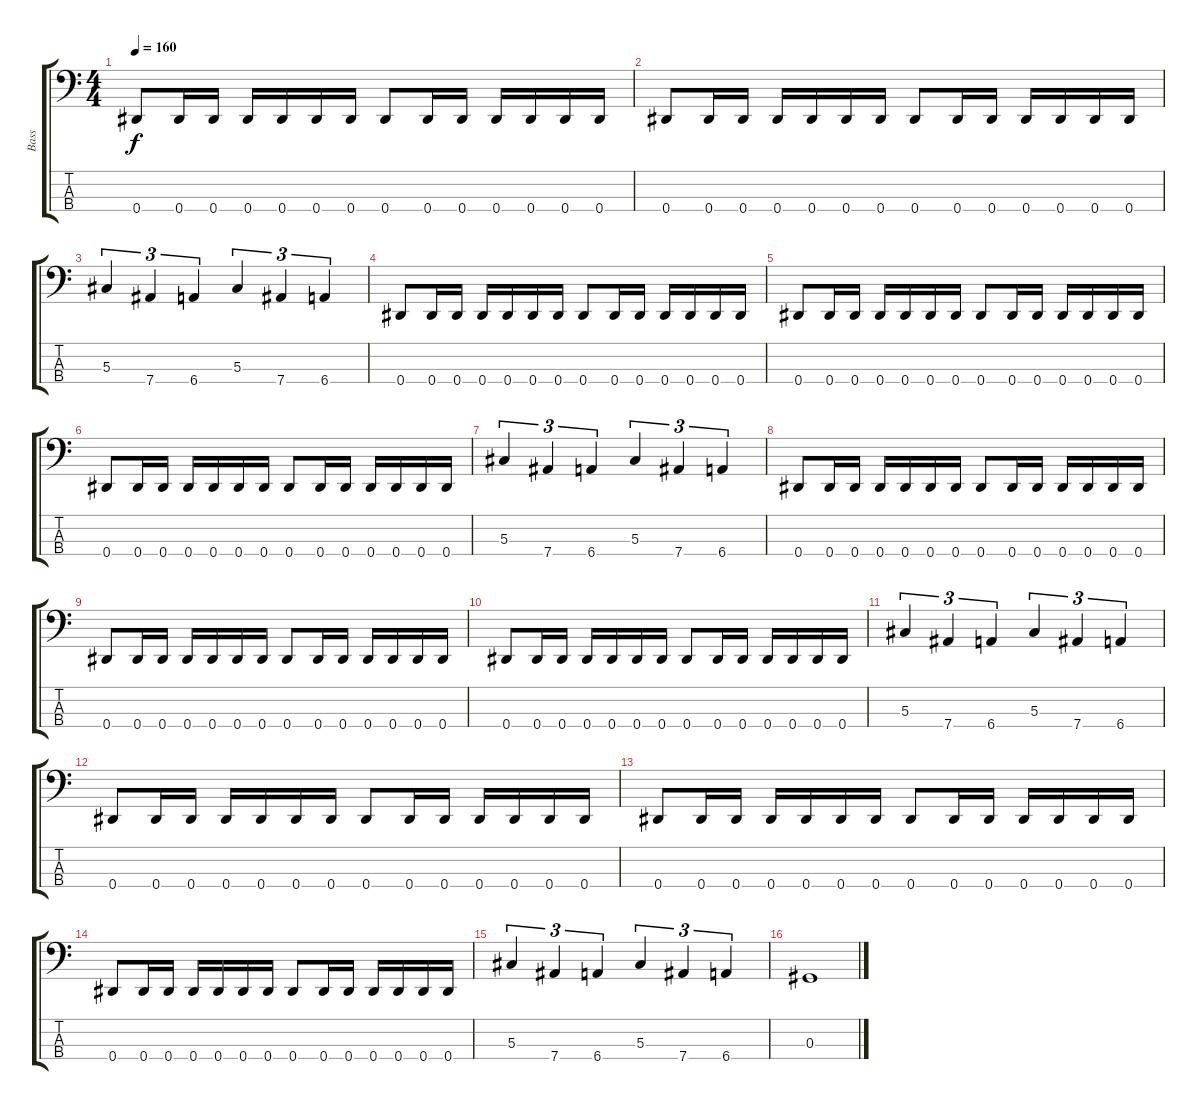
\track ("Bass" "Bass") {instrument electricbasspick}
\staff {score tabs}
\tuning (Gb2 Db2 Ab1 Eb1) {hide}
\ts (4 4)
\tempo 160
\clef f4
\ks c
0.4.8{dy f} 0.4.16 0.4.16 0.4.16 0.4.16 0.4.16 0.4.16 0.4.8 0.4.16 0.4.16 0.4.16 0.4.16 0.4.16 0.4.16 |
0.4.8 0.4.16 0.4.16 0.4.16 0.4.16 0.4.16 0.4.16 0.4.8 0.4.16 0.4.16 0.4.16 0.4.16 0.4.16 0.4.16 |
5.3.4{tu (3 2)} 7.4.4{tu (3 2)} 6.4.4{tu (3 2)} 5.3.4{tu (3 2)} 7.4.4{tu (3 2)} 6.4.4{tu (3 2)} |
0.4.8 0.4.16 0.4.16 0.4.16 0.4.16 0.4.16 0.4.16 0.4.8 0.4.16 0.4.16 0.4.16 0.4.16 0.4.16 0.4.16 |
0.4.8 0.4.16 0.4.16 0.4.16 0.4.16 0.4.16 0.4.16 0.4.8 0.4.16 0.4.16 0.4.16 0.4.16 0.4.16 0.4.16 |
0.4.8 0.4.16 0.4.16 0.4.16 0.4.16 0.4.16 0.4.16 0.4.8 0.4.16 0.4.16 0.4.16 0.4.16 0.4.16 0.4.16 |
5.3.4{tu (3 2)} 7.4.4{tu (3 2)} 6.4.4{tu (3 2)} 5.3.4{tu (3 2)} 7.4.4{tu (3 2)} 6.4.4{tu (3 2)} |
0.4.8 0.4.16 0.4.16 0.4.16 0.4.16 0.4.16 0.4.16 0.4.8 0.4.16 0.4.16 0.4.16 0.4.16 0.4.16 0.4.16 |
0.4.8 0.4.16 0.4.16 0.4.16 0.4.16 0.4.16 0.4.16 0.4.8 0.4.16 0.4.16 0.4.16 0.4.16 0.4.16 0.4.16 |
0.4.8 0.4.16 0.4.16 0.4.16 0.4.16 0.4.16 0.4.16 0.4.8 0.4.16 0.4.16 0.4.16 0.4.16 0.4.16 0.4.16 |
5.3.4{tu (3 2)} 7.4.4{tu (3 2)} 6.4.4{tu (3 2)} 5.3.4{tu (3 2)} 7.4.4{tu (3 2)} 6.4.4{tu (3 2)} |
0.4.8 0.4.16 0.4.16 0.4.16 0.4.16 0.4.16 0.4.16 0.4.8 0.4.16 0.4.16 0.4.16 0.4.16 0.4.16 0.4.16 |
0.4.8 0.4.16 0.4.16 0.4.16 0.4.16 0.4.16 0.4.16 0.4.8 0.4.16 0.4.16 0.4.16 0.4.16 0.4.16 0.4.16 |
0.4.8 0.4.16 0.4.16 0.4.16 0.4.16 0.4.16 0.4.16 0.4.8 0.4.16 0.4.16 0.4.16 0.4.16 0.4.16 0.4.16 |
5.3.4{tu (3 2)} 7.4.4{tu (3 2)} 6.4.4{tu (3 2)} 5.3.4{tu (3 2)} 7.4.4{tu (3 2)} 6.4.4{tu (3 2)} |
0.3.1
